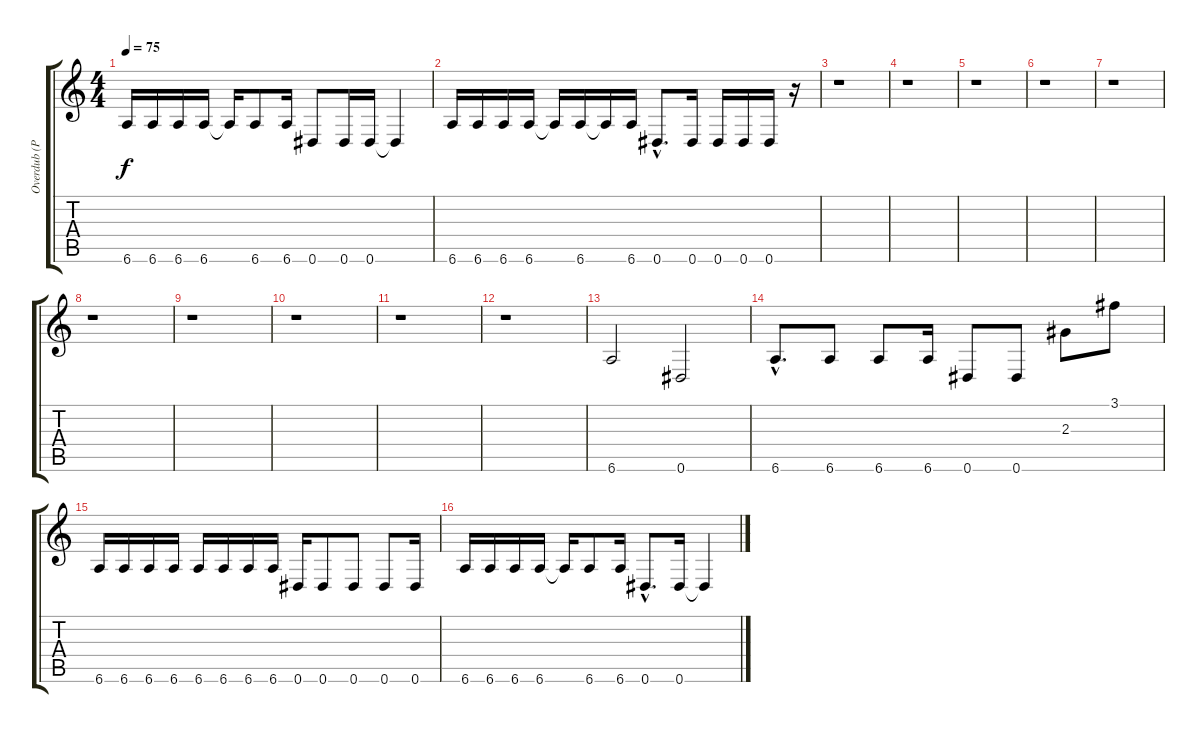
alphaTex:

\track ("Overdub (Pat live) Clean" "Overdub (P") {instrument electricguitarclean}
\staff {score tabs}
\tuning (Eb4 Bb3 Gb3 Db3 Ab2 Eb2) {hide}
\ts (4 4)
\tempo 75
\clef g2
\ks c
6.6.16{dy f} 6.6.16 6.6.16 6.6.16 6.6{t}.16 6.6.8 6.6.16 0.6.8 0.6.16 0.6.16 0.6{t}.4 |
6.6.16 6.6.16 6.6.16 6.6.16 6.6{t}.16 6.6.16 6.6{t}.16 6.6.16 0.6{hac}.8{d} 0.6.16 0.6.16 0.6.16 0.6.16 r.16 |
r.1 |
r.1 |
r.1 |
r.1 |
r.1 |
r.1 |
r.1 |
r.1 |
r.1 |
r.1 |
6.6.2 0.6.2 |
6.6{hac}.8{d} 6.6.8 6.6.8 6.6.16 0.6.8 0.6.8 2.3.8 3.1.8 |
6.6.16 6.6.16 6.6.16 6.6.16 6.6.16 6.6.16 6.6.16 6.6.16 0.6.16 0.6.8 0.6.8 0.6.8 0.6.16 |
6.6.16 6.6.16 6.6.16 6.6.16 6.6{t}.16 6.6.8 6.6.16 0.6{hac}.8{d} 0.6.16 0.6{t}.4
